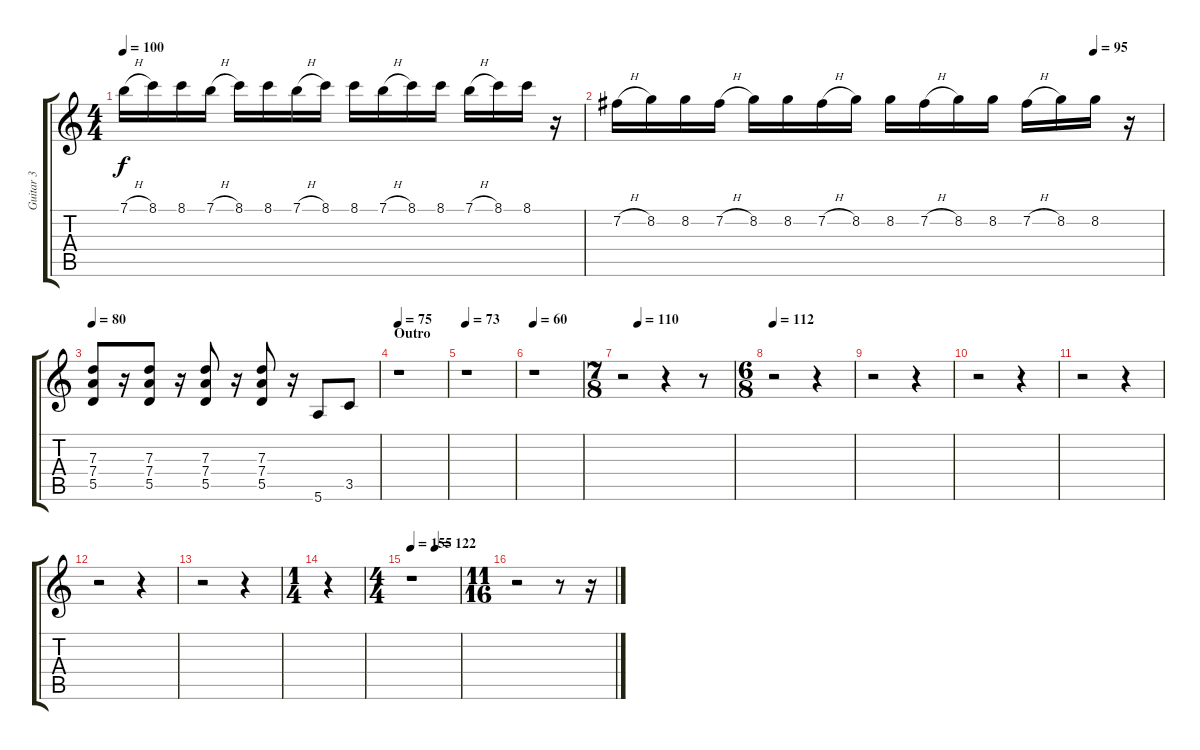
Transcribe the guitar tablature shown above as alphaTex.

\track ("Guitar 3" "Guitar 3") {instrument electricguitarjazz}
\staff {score tabs}
\tuning (E4 B3 G3 D3 A2 E2) {hide}
\ts (4 4)
\tempo 100
\clef g2
\ks c
7.1{h}.16{dy f} 8.1.16 8.1.16 7.1{h}.16 8.1.16 8.1.16 7.1{h}.16 8.1.16 8.1.16 7.1{h}.16 8.1.16 8.1.16 7.1{h}.16 8.1.16 8.1.16 r.16 |
\tempo (95 0.875)
7.2{h}.16 8.2.16 8.2.16 7.2{h}.16 8.2.16 8.2.16 7.2{h}.16 8.2.16 8.2.16 7.2{h}.16 8.2.16 8.2.16 7.2{h}.16 8.2.16 8.2.16 r.16 |
\tempo 80
(7.3 7.4 5.5).8 r.16 (7.3 7.4 5.5).8 r.16 (7.3 7.4 5.5).8 r.16 (7.3 7.4 5.5).8 r.16 5.6.8 3.5.8 |
\section ("" "Outro")
\tempo 75
r.1 |
\tempo 73
r.1 |
\tempo 60
r.1 |
\ts (7 8)
\tempo (110 0.14285714285714285)
r.2 r.4 r.8 |
\ts (6 8)
\tempo 112
r.2 r.4 |
r.2 r.4 |
r.2 r.4 |
r.2 r.4 |
r.2 r.4 |
r.2 r.4 |
\ts (1 4)
r.4 |
\ts (4 4)
\tempo 155
\tempo (122 0.5)
r.1 |
\ts (11 16)
r.2 r.8 r.16
